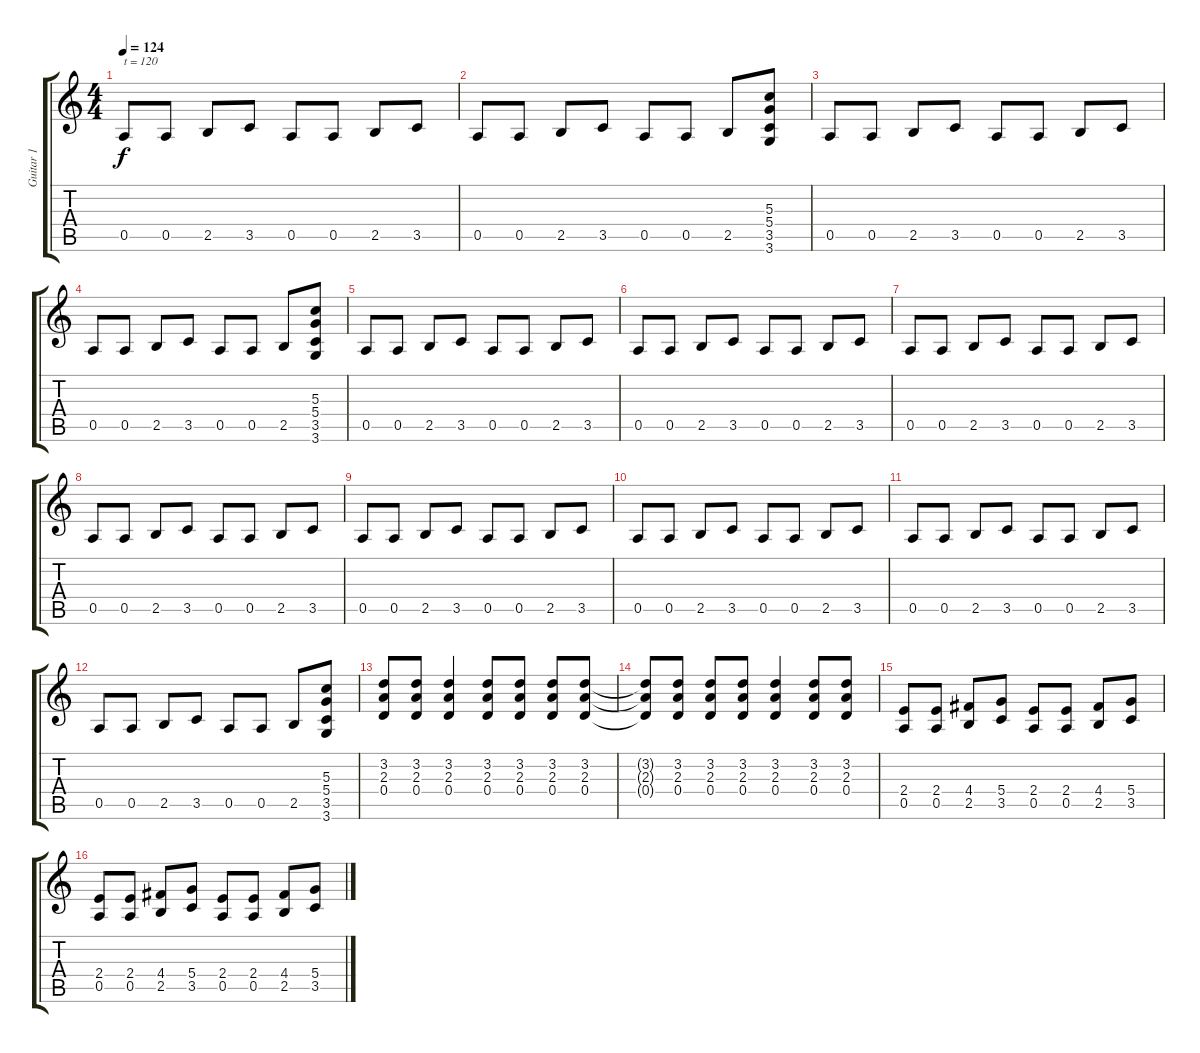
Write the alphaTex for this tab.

\track ("Guitar 1" "Guitar 1") {instrument distortionguitar}
\staff {score tabs}
\tuning (E4 B3 G3 D3 A2 E2) {hide}
\ts (4 4)
\tempo 124
\clef g2
\ks c
0.5.8{txt "t = 120" dy f instrument distortionguitar} 0.5.8 2.5.8 3.5.8 0.5.8 0.5.8 2.5.8 3.5.8 |
0.5.8 0.5.8 2.5.8 3.5.8 0.5.8 0.5.8 2.5.8 (5.3 5.4 3.5 3.6).8 |
0.5.8 0.5.8 2.5.8 3.5.8 0.5.8 0.5.8 2.5.8 3.5.8 |
0.5.8 0.5.8 2.5.8 3.5.8 0.5.8 0.5.8 2.5.8 (5.3 5.4 3.5 3.6).8 |
0.5.8 0.5.8 2.5.8 3.5.8 0.5.8 0.5.8 2.5.8 3.5.8 |
0.5.8 0.5.8 2.5.8 3.5.8 0.5.8 0.5.8 2.5.8 3.5.8 |
0.5.8 0.5.8 2.5.8 3.5.8 0.5.8 0.5.8 2.5.8 3.5.8 |
0.5.8 0.5.8 2.5.8 3.5.8 0.5.8 0.5.8 2.5.8 3.5.8 |
0.5.8 0.5.8 2.5.8 3.5.8 0.5.8 0.5.8 2.5.8 3.5.8 |
0.5.8 0.5.8 2.5.8 3.5.8 0.5.8 0.5.8 2.5.8 3.5.8 |
0.5.8 0.5.8 2.5.8 3.5.8 0.5.8 0.5.8 2.5.8 3.5.8 |
0.5.8 0.5.8 2.5.8 3.5.8 0.5.8 0.5.8 2.5.8 (5.3 5.4 3.5 3.6).8 |
(3.2 2.3 0.4).8 (3.2 2.3 0.4).8 (3.2 2.3 0.4).4 (3.2 2.3 0.4).8 (3.2 2.3 0.4).8 (3.2 2.3 0.4).8 (3.2 2.3 0.4).8 |
(3.2{t} 2.3{t} 0.4{t}).8 (3.2 2.3 0.4).8 (3.2 2.3 0.4).8 (3.2 2.3 0.4).8 (3.2 2.3 0.4).4 (3.2 2.3 0.4).8 (3.2 2.3 0.4).8 |
(2.4 0.5).8 (2.4 0.5).8 (4.4 2.5).8 (5.4 3.5).8 (2.4 0.5).8 (2.4 0.5).8 (4.4 2.5).8 (5.4 3.5).8 |
(2.4 0.5).8 (2.4 0.5).8 (4.4 2.5).8 (5.4 3.5).8 (2.4 0.5).8 (2.4 0.5).8 (4.4 2.5).8 (5.4 3.5).8
